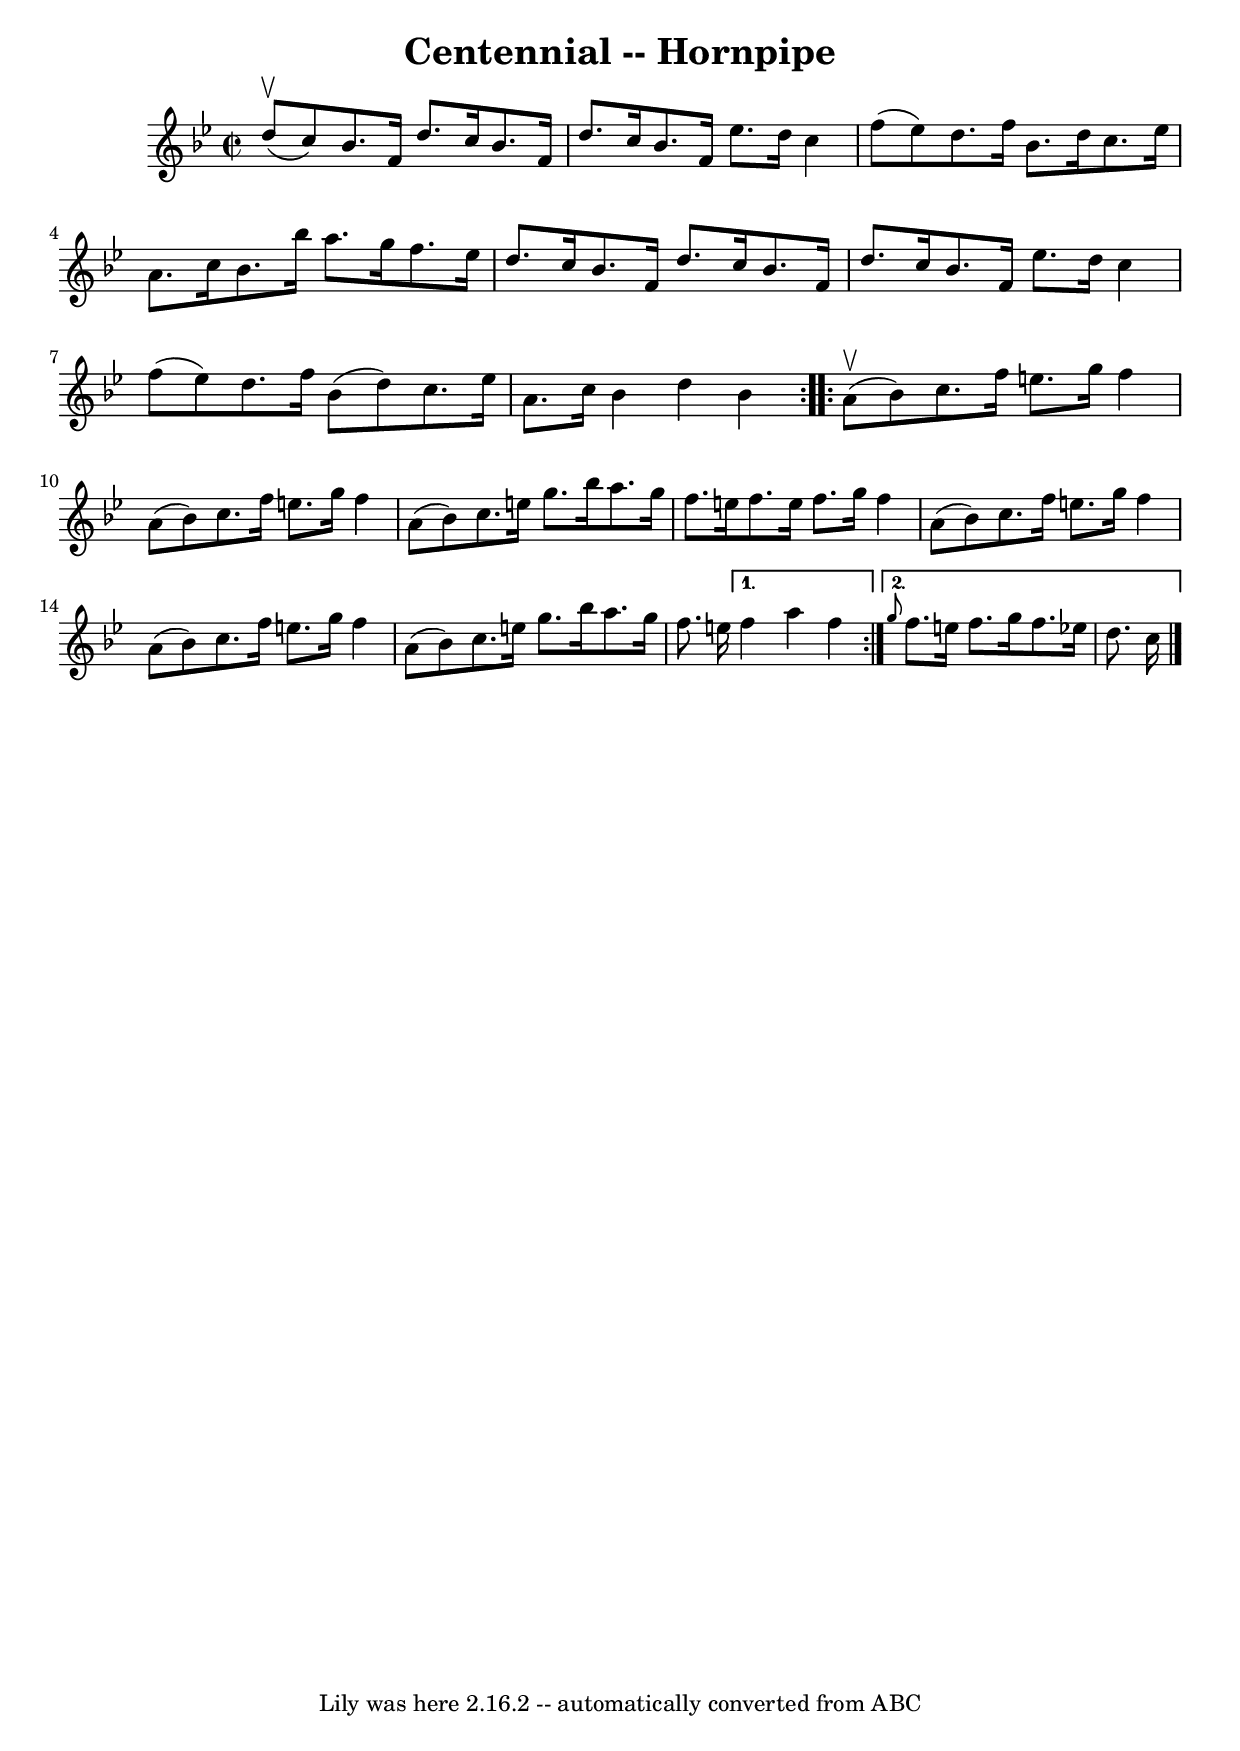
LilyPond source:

\version "2.7.40"
\include "Mammoth.ily"
\header {
	%% book = "Cole's 1000 Fiddle Tunes"
	crossRefNumber = "1"
	footnotes = ""
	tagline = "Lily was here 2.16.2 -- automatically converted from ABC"
	title = "Centennial -- Hornpipe"
}
voicedefault =  {


\repeat volta 2 {
\override Staff.TimeSignature #'style = #'C
 \time 2/2 
\key bes \major d''8 (^\upbow c''8) |
 bes'8.    
f'16 d''8. c''16 bes'8. f'16 d''8. c''16  |
 bes'8.   
 f'16 ees''8. d''16 c''4 f''8 (ees''8) |
 d''8.    
f''16 bes'8. d''16 c''8. ees''16 a'8. c''16  |
   
bes'8. bes''16 a''8. g''16 f''8. ees''16 d''8. c''16  
|
 bes'8. f'16 d''8. c''16 bes'8. f'16 d''8.    
c''16  |
 bes'8. f'16 ees''8. d''16 c''4 f''8 (ees''8 
) |
 d''8. f''16 bes'8 (d''8) c''8. ees''16    
a'8. c''16  |
 bes'4 d''4 bes'4  }     \repeat volta 2 {     
a'8 (^\upbow bes'8) |
 c''8. f''16 e''8. g''16 f''4    
a'8 (bes'8) |
 c''8. f''16 e''8. g''16 f''4 a'8 (
 bes'8) |
 c''8. e''16 g''8. bes''16 a''8. g''16    
f''8. e''16  |
 f''8. e''16 f''8. g''16 f''4 a'8 (
bes'8) |
     |
 c''8. f''16 e''8. g''16 f''4    
a'8 (bes'8) |
 c''8. f''16 e''8. g''16 f''4 a'8 (
 bes'8) |
 c''8. e''16 g''8. bes''16 a''8. g''16    
f''8. e''!16  } \alternative{{ f''4 a''4 f''4  } { \grace { g''8  
} f''8. e''16 f''8. g''16 f''8. ees''!16 d''8. c''16  
\bar "|."   }}
}

\score{
    <<

	\context Staff="default"
	{
	    \voicedefault 
	}

    >>
	\layout {
	}
	\midi {}
}
